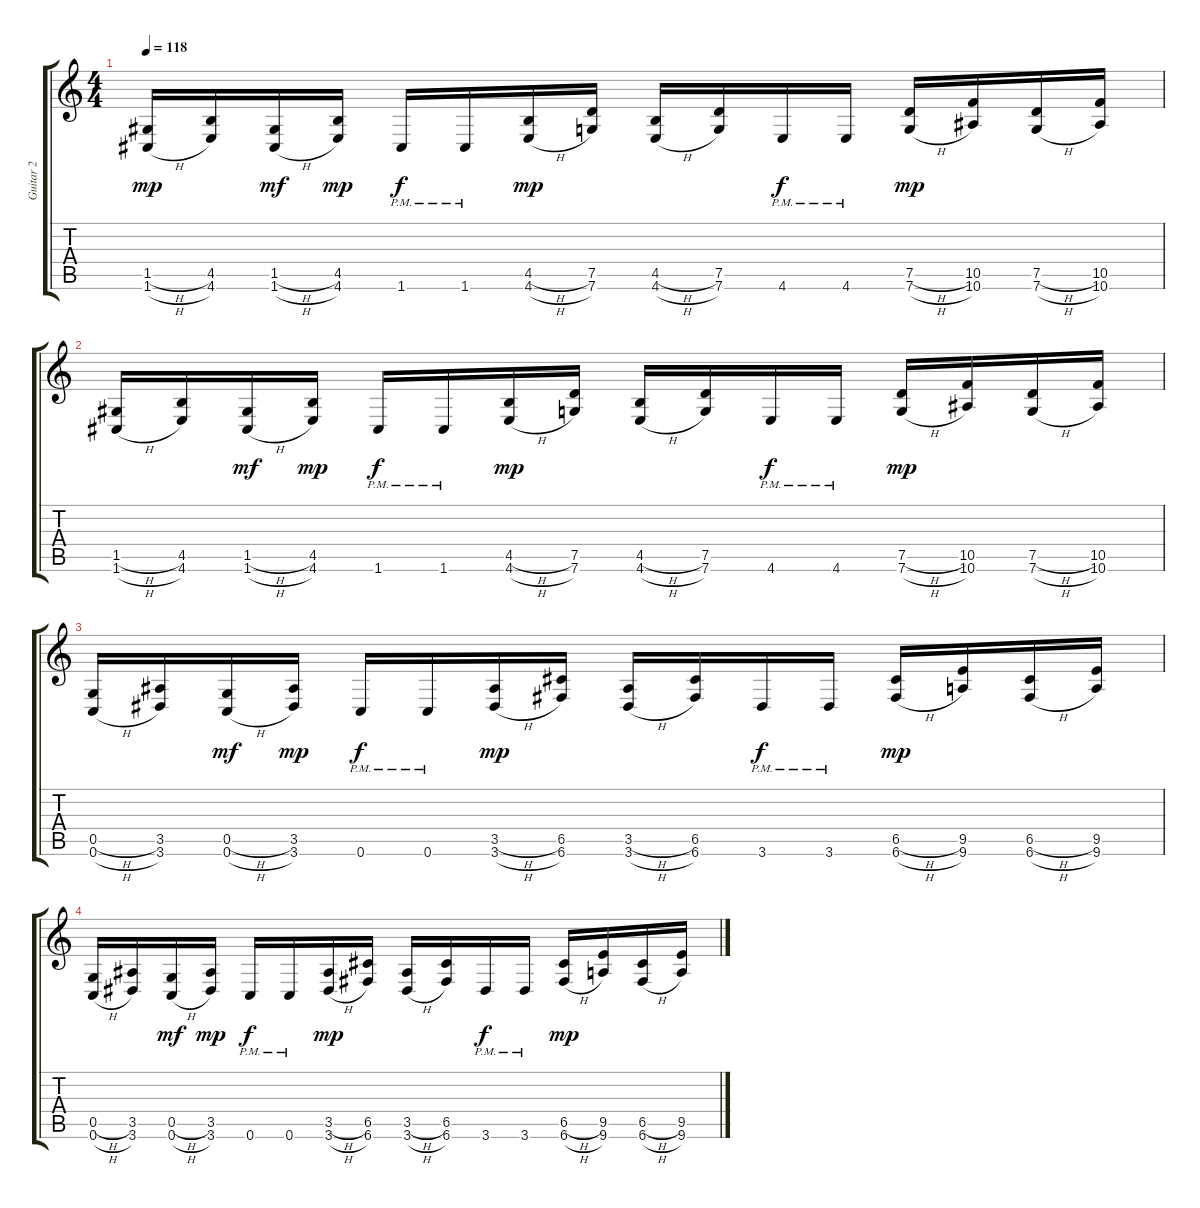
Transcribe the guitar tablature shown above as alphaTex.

\track ("Guitar 2" "Guitar 2") {instrument distortionguitar}
\staff {score tabs}
\tuning (D4 A3 F3 C3 G2 C2) {hide}
\ts (4 4)
\tempo 118
\clef g2
\ks c
(1.5{h} 1.6{h}).16{dy mp} (4.5 4.6).16 (1.5{h} 1.6{h}).16{dy mf} (4.5 4.6).16{dy mp} 1.6{pm}.16{dy f} 1.6{pm}.16 (4.5{h} 4.6{h}).16{dy mp} (7.5 7.6).16 (4.5{h} 4.6{h}).16 (7.5 7.6).16 4.6{pm}.16{dy f} 4.6{pm}.16 (7.5{h} 7.6{h}).16{dy mp} (10.5 10.6).16 (7.5{h} 7.6{h}).16 (10.5 10.6).16 |
(1.5{h} 1.6{h}).16 (4.5 4.6).16 (1.5{h} 1.6{h}).16{dy mf} (4.5 4.6).16{dy mp} 1.6{pm}.16{dy f} 1.6{pm}.16 (4.5{h} 4.6{h}).16{dy mp} (7.5 7.6).16 (4.5{h} 4.6{h}).16 (7.5 7.6).16 4.6{pm}.16{dy f} 4.6{pm}.16 (7.5{h} 7.6{h}).16{dy mp} (10.5 10.6).16 (7.5{h} 7.6{h}).16 (10.5 10.6).16 |
(0.5{h} 0.6{h}).16 (3.5 3.6).16 (0.5{h} 0.6{h}).16{dy mf} (3.5 3.6).16{dy mp} 0.6{pm}.16{dy f} 0.6{pm}.16 (3.5{h} 3.6{h}).16{dy mp} (6.5 6.6).16 (3.5{h} 3.6{h}).16 (6.5 6.6).16 3.6{pm}.16{dy f} 3.6{pm}.16 (6.5{h} 6.6{h}).16{dy mp} (9.5 9.6).16 (6.5{h} 6.6{h}).16 (9.5 9.6).16 |
(0.5{h} 0.6{h}).16 (3.5 3.6).16 (0.5{h} 0.6{h}).16{dy mf} (3.5 3.6).16{dy mp} 0.6{pm}.16{dy f} 0.6{pm}.16 (3.5{h} 3.6{h}).16{dy mp} (6.5 6.6).16 (3.5{h} 3.6{h}).16 (6.5 6.6).16 3.6{pm}.16{dy f} 3.6{pm}.16 (6.5{h} 6.6{h}).16{dy mp} (9.5 9.6).16 (6.5{h} 6.6{h}).16 (9.5 9.6).16
